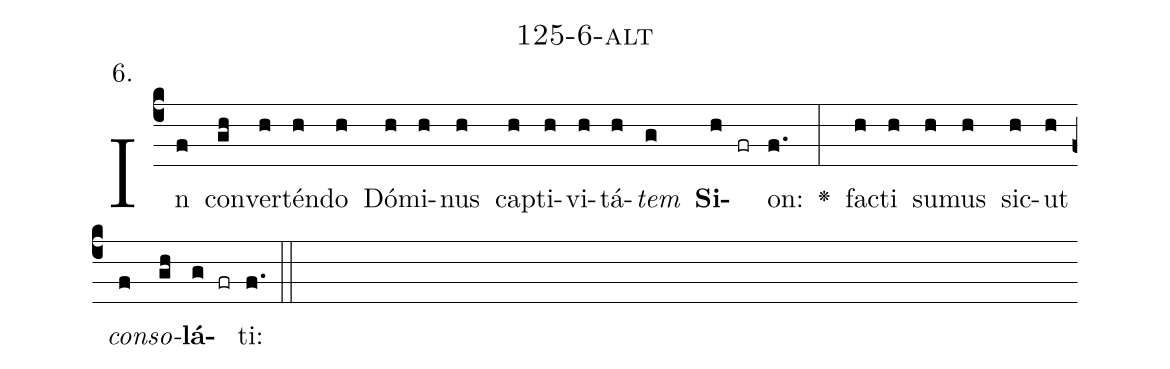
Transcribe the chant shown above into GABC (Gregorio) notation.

name: 125-6-alt;
annotation: 6.;
%%
(c4)In(f) con(gh)ver(h)tén(h)do(h) Dó(h)mi(h)nus(h) cap(h)ti(h)vi(h)tá(h)<i>tem</i>(g) <b>Si</b>(h fr)on:(f.) <v>\greheightstar</v>(:) fac(h)ti(h) su(h)mus(h) sic(h)ut(h) <i>con</i>(f)<i>so</i>(gh)<b>lá</b>(g fr)ti:(f.) (::)


%E(h) u(h) o(f) u(gh) a(g) e.(f.) (::)
